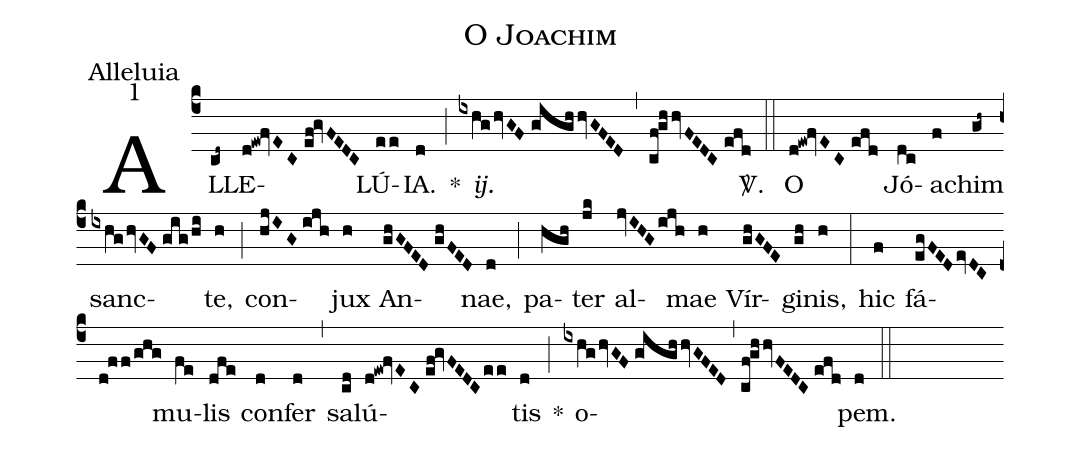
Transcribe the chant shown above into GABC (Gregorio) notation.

name:O Joachim;
office-part:Alleluia;
mode:1;
%%
(c4) AL(cd~)LE(d!ew!fvEC//ef!gvFEDC)LÚ(ee)IA.(d) *(;) <i>ij.</i>(ixhg/hvGF//gighhvGFED) (,) (cf!ghhvFEDC//efd) <sp>V/</sp>.(::) O(d!ew!fvEC//efd) Jó(dc)a(f)chim(gh~) sanc(ixhg/hvGF//gig/hi)te,(h) (;) con(hjIG//ijh)jux(h) An(ghGFED//ghFED)nae,(d) (;) pa(hgh)ter(jk) al(jvIHGijh)mae(h) Vír(ghGFE)gi(gh)nis,(h) (:) hic(f) fá(egFEDevDC//d!ff/ghg)mu(fe)lis(dfe) con(d)fer(d) (,) sa(cd)lú(d!ew!fvEC//ef!gvFEDCee)tis(d) *(;) o(ixhg/hvGF//gighhvGFED,cf!ghhvFEDC//efd)pem.(d) (::)
